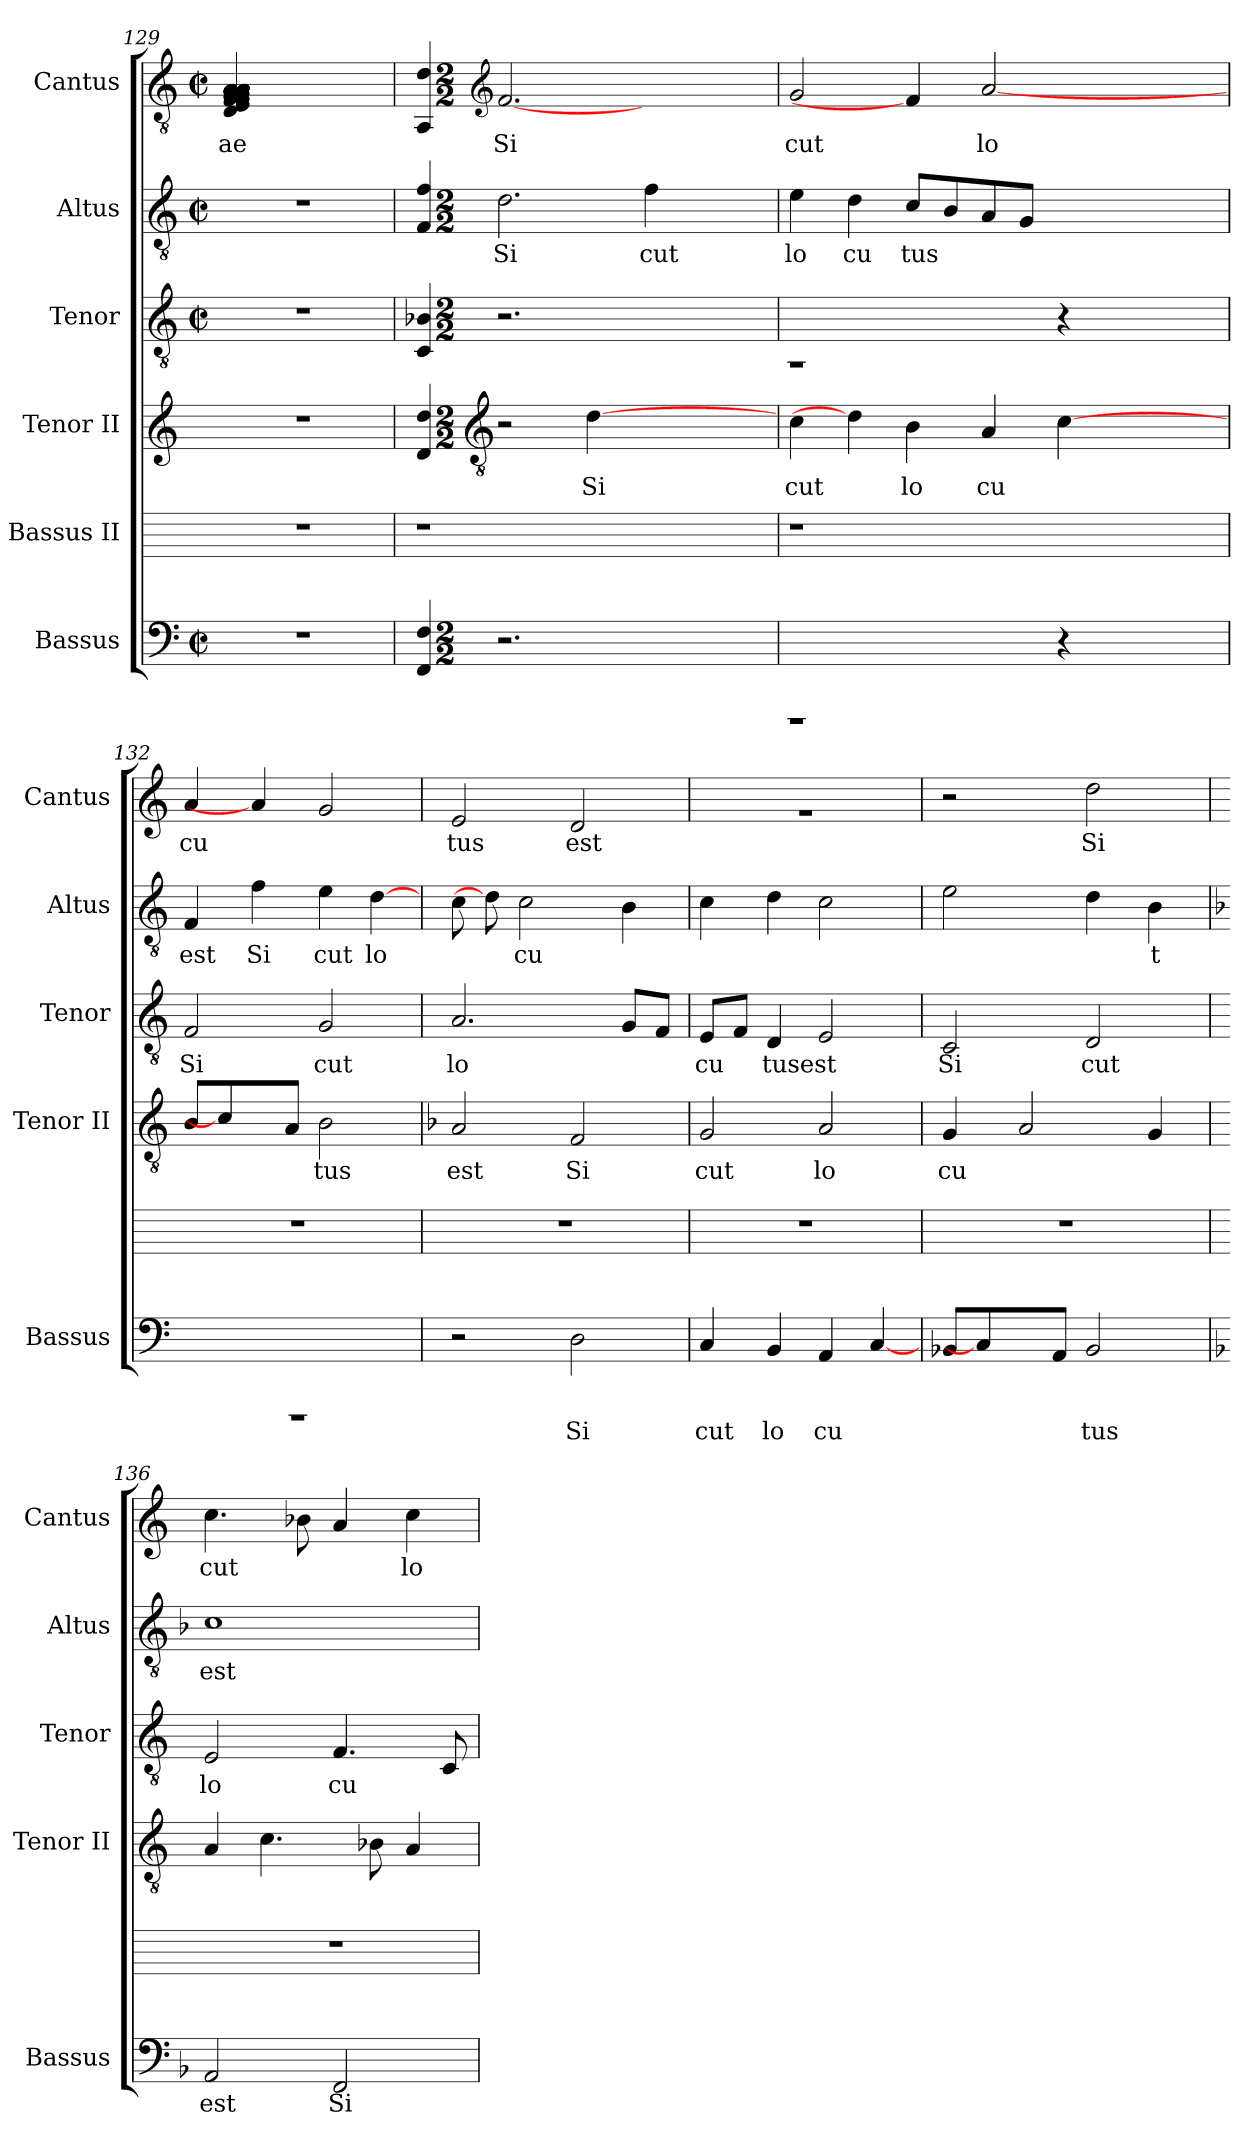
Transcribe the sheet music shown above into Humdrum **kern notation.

**kern	**text	**kern	**kern	**text	**kern	**text	**kern	**text	**kern	**text
*part6	*part6	*part5	*part4	*part4	*part3	*part3	*part2	*part2	*part1	*part1
*staff6	*staff6	*staff5	*staff4	*staff4	*staff3	*staff3	*staff2	*staff2	*staff1	*staff1
*I"Bassus	*	*I"Bassus II	*I"Tenor II	*	*I"Tenor	*	*I"Altus	*	*I"Cantus	*
*I'Bassus	*	*	*I'Tenor II	*	*I'Tenor	*	*I'Altus	*	*I'Cantus	*
*clefF4	*	*	*	*	*clefGv2	*	*clefGv2	*	*clefGv2	*
*k[]	*	*	*	*	*k[]	*	*k[]	*	*k[]	*
*C:	*	*	*	*	*C:	*	*C:	*	*C:	*
*M2/2	*	*	*	*	*M2/2	*	*M2/2	*	*M2/2	*
*met(c|)	*	*	*	*	*met(c|)	*	*met(c|)	*	*met(c|)	*
=129	=129	=129	=129	=129	=129	=129	=129	=129	=129	=129
!	!	!	!	!	!	!	!	!	!	!LO:LY:b:cj
1r	.	1r	1r	.	1r	.	1r	.	(>(>4A/ 4A/ 4A/ 4A/ 4A/ 4A/ 4A/ 4A/ 4G/ 4F/ 4G/ 4A/ 4G/ 4F/ 4E/ 4D/	ae
.	.	.	.	.	.	.	.	.	2.ryy	.
!!LO:LB:g=z
=130	=130	=130	=130	=130	=130	=130	=130	=130	=130	=130
4FF/ 4F/	.	1r	4dd/ 4d/	.	4B-X/ 4C/	.	4f/ 4F/	.	4d/ 4AA/	.
*	*	*	*clefGv2	*	*	*	*	*	*clefG2	*
*M2/2	*	*	*M2/2	*	*M2/2	*	*M2/2	*	*M2/2	*
*met(c|)	*	*	*met(c|)	*	*met(c|)	*	*met(c|)	*	*met(c|)	*
!	!	!	!	!	!	!	!	!LO:LY:b:cj	!	!LO:LY:b:cj
2.r	.	.	2r	.	2.r	.	2.d\	Si	[2.f	Si
!	!	!	!	!LO:LY:b:cj	!	!	!	!	!	!
.	.	.	[4d\	Si	.	.	.	.	.	.
!	!	!	!	!	!	!	!	!LO:LY:b:cj	!	!
4ryy	.	4ryy	4ryy	.	4ryy	.	4f\	cut	4ryy	.
=131	=131	=131	=131	=131	=131	=131	=131	=131	=131	=131
!LO:N:vis=1	!	!	!	!LO:LY:b:cj	!LO:N:vis=1	!	!	!LO:LY:b:cj	!	!LO:LY:b:cj
1rEEE	.	1r	4c\	cut	1rAA	.	4e\	lo	2g/	cut
!	!	!	!	!	!	!	!	!LO:LY:b:cj	!	!
.	.	.	4d\]	.	.	.	4d\	cu	.	.
!	!	!	!	!LO:LY:b:cj	!	!	!	!LO:LY:b	!	!
.	.	.	4B\	lo	.	.	8c/L	tus	4f]	.
.	.	.	.	.	.	.	8B/	.	.	.
!	!	!	!	!LO:LY:b:cj	!	!	!	!	!	!LO:LY:b:cj
.	.	.	4A/	cu	.	.	8A/	.	[2a/	lo
.	.	.	.	.	.	.	8G/J	.	.	.
4r	.	4ryy	[4c\	.	4r	.	4ryy	.	.	.
=132	=132	=132	=132	=132	=132	=132	=132	=132	=132	=132
!LO:N:vis=1	!	!	!	!	!	!LO:LY:b:cj	!	!LO:LY:b:cj	!	!LO:LY:b:cj
1rEEE	.	1r	8B/L	.	2F/	Si	4F/	est	4a/	cu
.	.	.	4c\]	.	.	.	.	.	.	.
!	!	!	!	!	!	!	!	!LO:LY:b:cj	!	!
.	.	.	.	.	.	.	4f\	Si	4a/]	.
.	.	.	8A/J	.	.	.	.	.	.	.
!	!	!	!	!LO:LY:b:cj	!	!LO:LY:b:cj	!	!LO:LY:b:cj	!	!
.	.	.	2B\	tus	2G/	cut	4e\	cut	2g/	.
!	!	!	!	!	!	!	!	!LO:LY:b:cj	!	!
.	.	.	.	.	.	.	[4d\	lo	.	.
=133	=133	=133	=133	=133	=133	=133	=133	=133	=133	=133
*	*	*	*k[b-]	*	*	*	*	*	*	*
*	*	*	*F:	*	*	*	*	*	*	*
!	!	!	!	!LO:LY:b:cj	!	!LO:LY:b:cj	!	!	!	!LO:LY:b:cj
2r	.	1r	2A/	est	2.A/	lo	8c\	.	2e/	tus
.	.	.	.	.	.	.	8d\]	.	.	.
!	!	!	!	!	!	!	!	!LO:LY:b:cj	!	!
.	.	.	.	.	.	.	2c\	cu	.	.
!	!LO:LY:b:cj	!	!	!LO:LY:b:cj	!	!	!	!	!	!LO:LY:b:cj
2D\	Si	.	2F/	Si	.	.	.	.	2d/	est
.	.	.	.	.	8G/L	.	4B\	.	.	.
.	.	.	.	.	8F/J	.	.	.	.	.
=134	=134	=134	=134	=134	=134	=134	=134	=134	=134	=134
!	!LO:LY:b:cj	!	!	!LO:LY:b:cj	!	!LO:LY:b:cj	!	!	!LO:N:vis=1	!
4C/	cut	1r	2G/	cut	8E/L	cu	4c\	.	1ra	.
.	.	.	.	.	8F/J	.	.	.	.	.
!	!LO:LY:b:cj	!	!	!	!	!LO:LY:b	!	!	!	!
4BB/	lo	.	.	.	4D/	tusest	4d\	.	.	.
!	!LO:LY:b:cj	!	!	!LO:LY:b:cj	!	!	!	!	!	!
4AA/	cu	.	2A/	lo	2E/	.	2c\	.	.	.
[4C/	.	.	.	.	.	.	.	.	.	.
!!LO:LB:g=z
=135	=135	=135	=135	=135	=135	=135	=135	=135	=135	=135
*	*	*	*k[]	*	*	*	*	*	*	*
*	*	*	*C:	*	*	*	*	*	*	*
!	!	!	!	!LO:LY:b:cj	!	!LO:LY:b:cj	!	!	!	!
*	*	*	*	*	*	*	*^	*	*	*
8BB-/L	.	1r	4G/	cu	2C/	Si	2e\	8..ryy	.	2r	.
4C/]	.	.	.	.	.	.	.	.	.	.	.
.	.	.	.	.	.	.	.	2ryy	.	.	.
.	.	.	2A/	.	.	.	.	.	.	.	.
8AA/J	.	.	.	.	.	.	.	.	.	.	.
!	!LO:LY:b:cj	!	!	!	!	!LO:LY:b:cj	!	!	!	!	!LO:LY:b:cj
2BB-/	tus	.	.	.	2D/	cut	4d\	.	.	2dd\	Si
.	.	.	.	.	.	.	.	4ryy	.	.	.
!	!	!	!	!	!	!	!	!	!LO:LY:b:rj	!	!
.	.	.	4G/	.	.	.	4B\	.	t	.	.
.	.	.	.	.	.	.	.	32ryy	.	.	.
*	*	*	*	*	*	*	*v	*v	*	*	*
=136	=136	=136	=136	=136	=136	=136	=136	=136	=136	=136
*k[b-]	*	*	*	*	*	*	*k[b-]	*	*	*
*F:	*	*	*	*	*	*	*F:	*	*	*
*	*	*	*	*	*	*	*^	*	*	*
!	!LO:LY:b:cj	!	!	!	!	!LO:LY:b:cj	!	!	!LO:LY:b:cj	!	!LO:LY:b
*	*	*	*	*	*	*	*v	*v	*	*	*
2AA/	est	1r	4A/	.	2E/	lo	1c	est	4.cc\	cut
.	.	.	4.c\	.	.	.	.	.	.	.
.	.	.	.	.	.	.	.	.	8b-\	.
!	!LO:LY:b:cj	!	!	!	!	!LO:LY:b:cj	!	!	!	!
2FF/	Si	.	.	.	4.F/	cu	.	.	4a/	.
.	.	.	8B-\	.	.	.	.	.	.	.
!	!	!	!	!	!	!	!	!	!	!LO:LY:b:cj
.	.	.	4A/	.	.	.	.	.	4cc\	lo
.	.	.	.	.	8C/	.	.	.	.	.
=	=	=	=	=	=	=	=	=	=	=
*-	*-	*-	*-	*-	*-	*-	*-	*-	*-	*-
